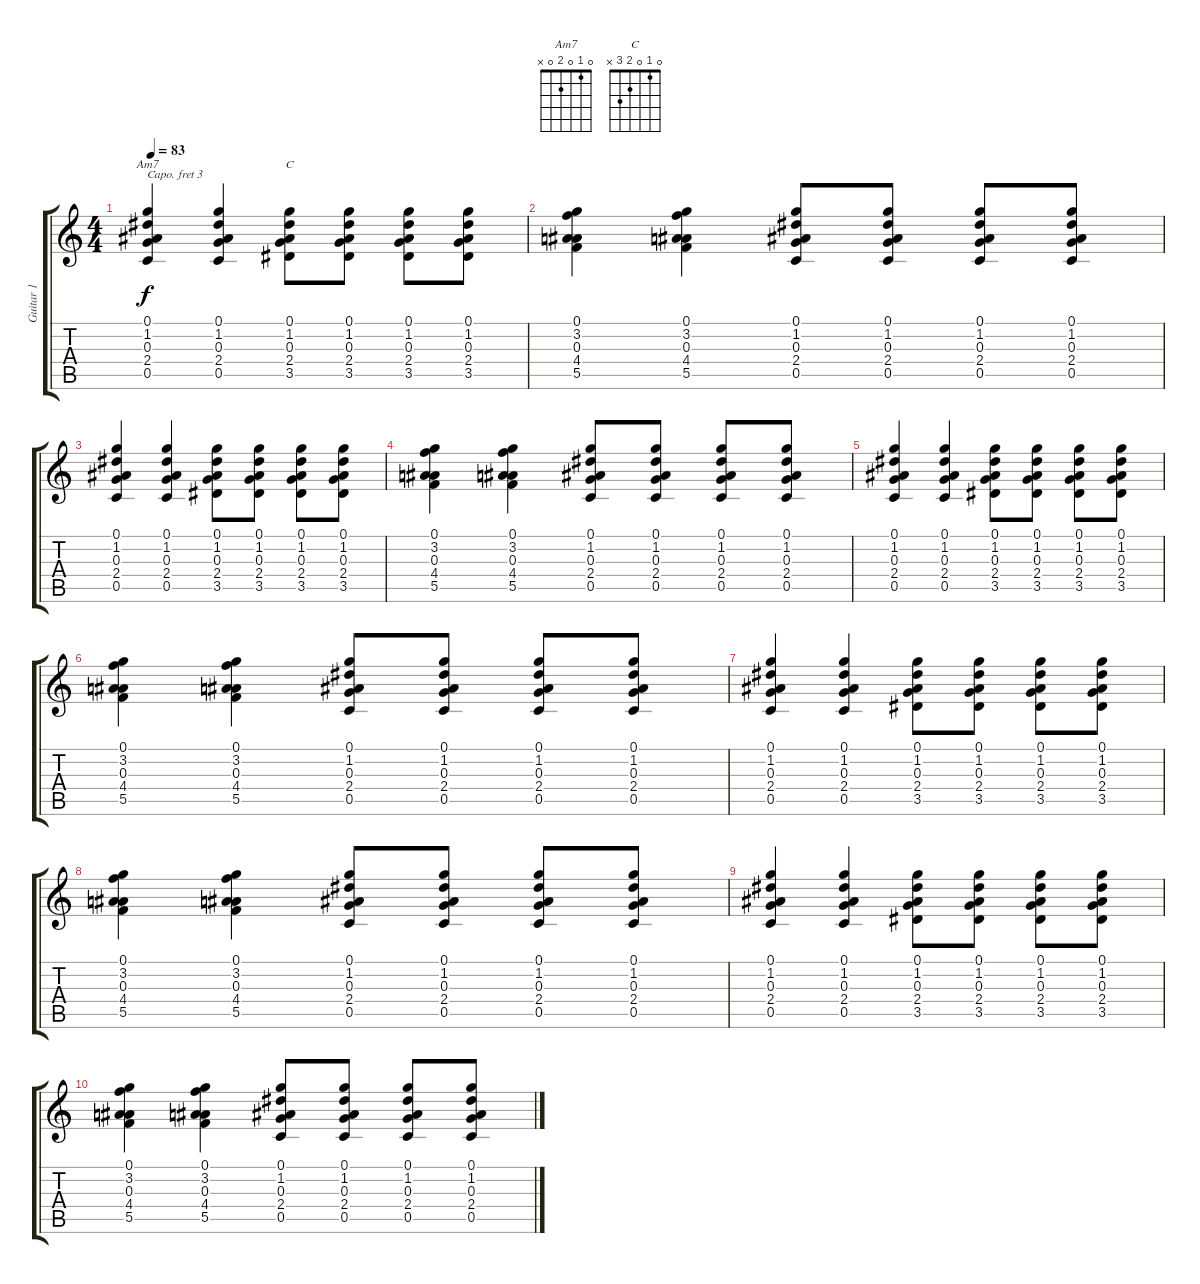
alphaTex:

\track ("Guitar 1" "Guitar 1") {instrument acousticguitarnylon}
\staff {score tabs}
\capo 3
\tuning (E4 B3 G3 D3 A2 E2) {hide}
\chord ("Am7" 0 1 0 2 0 x)
\chord ("C" 0 1 0 2 3 x)
\ts (4 4)
\tempo 83
\clef g2
\ks c
(0.1 1.2 0.3 2.4 0.5).4{ch "Am7" dy f} (0.1 1.2 0.3 2.4 0.5).4 (0.1 1.2 0.3 2.4 3.5).8{ch "C"} (0.1 1.2 0.3 2.4 3.5).8 (0.1 1.2 0.3 2.4 3.5).8 (0.1 1.2 0.3 2.4 3.5).8 |
(0.1 3.2 0.3 4.4 5.5).4 (0.1 3.2 0.3 4.4 5.5).4 (0.1 1.2 0.3 2.4 0.5).8 (0.1 1.2 0.3 2.4 0.5).8 (0.1 1.2 0.3 2.4 0.5).8 (0.1 1.2 0.3 2.4 0.5).8 |
(0.1 1.2 0.3 2.4 0.5).4 (0.1 1.2 0.3 2.4 0.5).4 (0.1 1.2 0.3 2.4 3.5).8 (0.1 1.2 0.3 2.4 3.5).8 (0.1 1.2 0.3 2.4 3.5).8 (0.1 1.2 0.3 2.4 3.5).8 |
(0.1 3.2 0.3 4.4 5.5).4 (0.1 3.2 0.3 4.4 5.5).4 (0.1 1.2 0.3 2.4 0.5).8 (0.1 1.2 0.3 2.4 0.5).8 (0.1 1.2 0.3 2.4 0.5).8 (0.1 1.2 0.3 2.4 0.5).8 |
(0.1 1.2 0.3 2.4 0.5).4 (0.1 1.2 0.3 2.4 0.5).4 (0.1 1.2 0.3 2.4 3.5).8 (0.1 1.2 0.3 2.4 3.5).8 (0.1 1.2 0.3 2.4 3.5).8 (0.1 1.2 0.3 2.4 3.5).8 |
(0.1 3.2 0.3 4.4 5.5).4 (0.1 3.2 0.3 4.4 5.5).4 (0.1 1.2 0.3 2.4 0.5).8 (0.1 1.2 0.3 2.4 0.5).8 (0.1 1.2 0.3 2.4 0.5).8 (0.1 1.2 0.3 2.4 0.5).8 |
(0.1 1.2 0.3 2.4 0.5).4 (0.1 1.2 0.3 2.4 0.5).4 (0.1 1.2 0.3 2.4 3.5).8 (0.1 1.2 0.3 2.4 3.5).8 (0.1 1.2 0.3 2.4 3.5).8 (0.1 1.2 0.3 2.4 3.5).8 |
(0.1 3.2 0.3 4.4 5.5).4 (0.1 3.2 0.3 4.4 5.5).4 (0.1 1.2 0.3 2.4 0.5).8 (0.1 1.2 0.3 2.4 0.5).8 (0.1 1.2 0.3 2.4 0.5).8 (0.1 1.2 0.3 2.4 0.5).8 |
(0.1 1.2 0.3 2.4 0.5).4 (0.1 1.2 0.3 2.4 0.5).4 (0.1 1.2 0.3 2.4 3.5).8 (0.1 1.2 0.3 2.4 3.5).8 (0.1 1.2 0.3 2.4 3.5).8 (0.1 1.2 0.3 2.4 3.5).8 |
(0.1 3.2 0.3 4.4 5.5).4 (0.1 3.2 0.3 4.4 5.5).4 (0.1 1.2 0.3 2.4 0.5).8 (0.1 1.2 0.3 2.4 0.5).8 (0.1 1.2 0.3 2.4 0.5).8 (0.1 1.2 0.3 2.4 0.5).8
